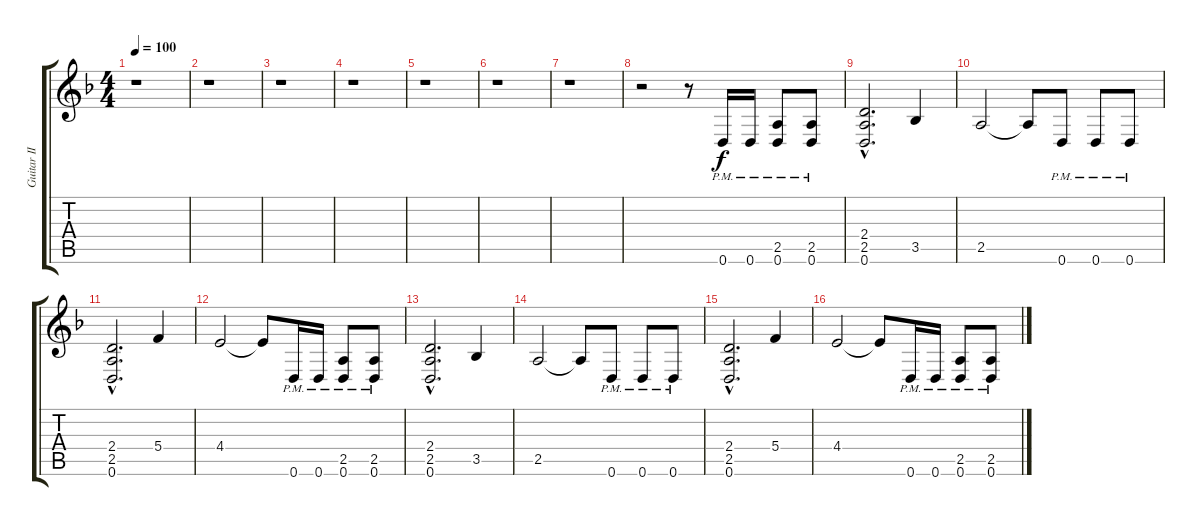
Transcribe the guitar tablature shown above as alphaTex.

\track ("Guitar II" "Guitar II") {instrument distortionguitar}
\staff {score tabs}
\tuning (D4 A3 F3 C3 G2 D2) {hide}
\ts (4 4)
\tempo 100
\clef g2
\ks dminor
r.1{dy f} |
r.1 |
r.1 |
r.1 |
r.1 |
r.1 |
r.1 |
r.2 r.8 0.6{pm}.16 0.6{pm}.16 (2.5{pm} 0.6{pm}).8 (2.5{pm} 0.6{pm}).8 |
(2.4{hac} 2.5{hac} 0.6{hac}).2{d} 3.5.4 |
2.5.2 2.5{t}.8 0.6{pm}.8 0.6{pm}.8 0.6{pm}.8 |
(2.4{hac} 2.5{hac} 0.6{hac}).2{d} 5.4.4 |
4.4.2 4.4{t}.8 0.6{pm}.16 0.6{pm}.16 (2.5{pm} 0.6{pm}).8 (2.5{pm} 0.6{pm}).8 |
(2.4{hac} 2.5{hac} 0.6{hac}).2{d} 3.5.4 |
2.5.2 2.5{t}.8 0.6{pm}.8 0.6{pm}.8 0.6{pm}.8 |
(2.4{hac} 2.5{hac} 0.6{hac}).2{d} 5.4.4 |
4.4.2 4.4{t}.8 0.6{pm}.16 0.6{pm}.16 (2.5{pm} 0.6{pm}).8 (2.5{pm} 0.6{pm}).8
